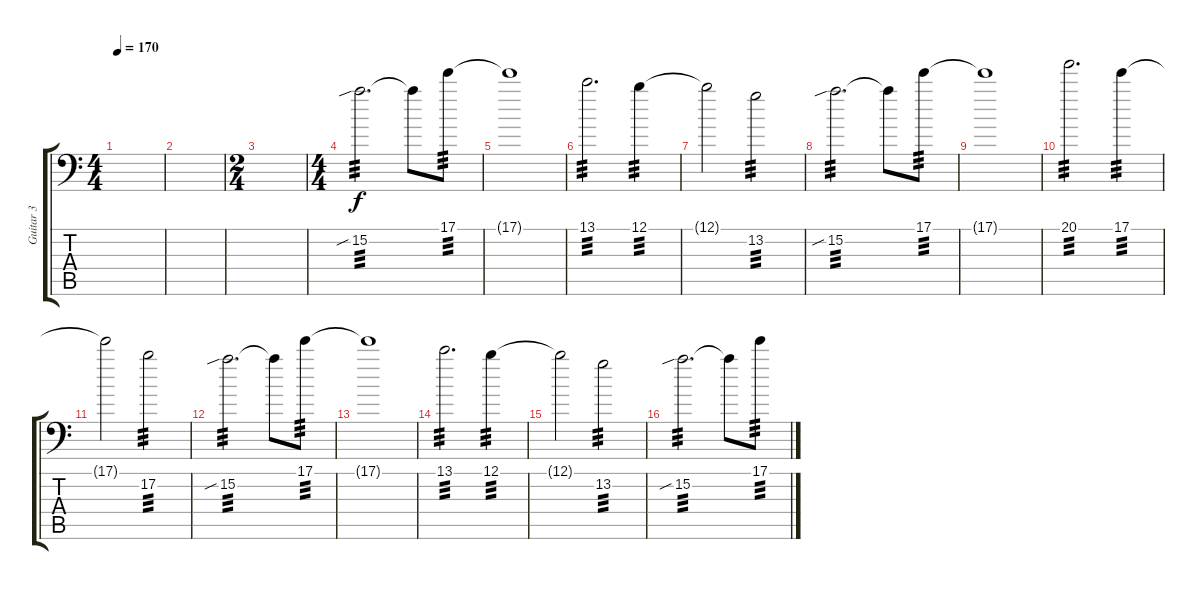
\track ("Guitar 3" "Guitar 3") {instrument distortionguitar}
\staff {score tabs}
\tuning (B3 Gb3 D3 A2 E2 A1) {hide}
\ts (4 4)
\tempo 170
\clef f4
\ks c
|
|
\ts (2 4)
|
\ts (4 4)
15.2{sib}.2{d tp 3} 15.2{t}.8 17.1.8{tp 3} |
17.1{t}.1 |
13.1.2{d tp 3} 12.1.4{tp 3} |
12.1{t}.2 13.2.2{tp 3} |
15.2{sib}.2{d tp 3} 15.2{t}.8 17.1.8{tp 3} |
17.1{t}.1 |
20.1.2{d tp 3} 17.1.4{tp 3} |
17.1{t}.2 17.2.2{tp 3} |
15.2{sib}.2{d tp 3} 15.2{t}.8 17.1.8{tp 3} |
17.1{t}.1 |
13.1.2{d tp 3} 12.1.4{tp 3} |
12.1{t}.2 13.2.2{tp 3} |
15.2{sib}.2{d tp 3} 15.2{t}.8 17.1.8{tp 3}
